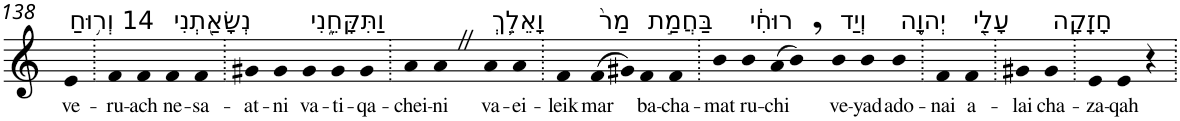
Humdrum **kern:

**kern	**text
*part1	*part1
*staff1	*staff1
*I"Piano	*
*I'Pno	*
!!LO:PB:g=z
*clefG2	*
*k[]	*
=138	=138
!LO:TX:a:t=14 וְר֥וּחַ	!
!	!LO:LY:b
4e	ve-
=139.	=139.
!	!LO:LY:b
4f	-ru-
!	!LO:LY:b
4f	-ach
!LO:TX:a:t=נְשָׂאַ֖תְנִי	!
!	!LO:LY:b
4f	ne-
!	!LO:LY:b
4f	-sa-
=140.	=140.
!	!LO:LY:b
4g#X	-at-
!	!LO:LY:b
4g#	-ni
!LO:TX:a:t=וַתִּקָּחֵ֑נִי	!
!	!LO:LY:b
4g#	va-
!	!LO:LY:b
4g#	-ti-
!	!LO:LY:b
4g#	-qa-
=141.	=141.
!	!LO:LY:b
4a	-chei-
!	!LO:LY:b
4aZ	-ni
!LO:TX:a:t=וָאֵלֵ֥ךְ	!
!	!LO:LY:b
4a	va-
!	!LO:LY:b
4a	-ei-
=142.	=142.
!	!LO:LY:b
4f	-leik
!LO:TX:a:t=מַר֙	!
!	!LO:LY:b
(>8f	mar
8g#X)	.
!LO:TX:a:t=בַּחֲמַ֣ת	!
!	!LO:LY:b
4f	ba-
!	!LO:LY:b
4f	-cha-
=143.	=143.
!	!LO:LY:b
4b	-mat
!LO:TX:a:t=רוּחִ֔י	!
!	!LO:LY:b
4b	ru-
!	!LO:LY:b
(>8a	-chi
8b,)	.
!LO:TX:a:t=וְיַד	!
!	!LO:LY:b
4b	ve-
!	!LO:LY:b
4b	-yad
!LO:TX:a:t=יְהוָ֥ה	!
!	!LO:LY:b
4b	ado-
=144.	=144.
!	!LO:LY:b
4f	-nai
!LO:TX:a:t=עָלַ֖י	!
!	!LO:LY:b
4f	a-
=145.	=145.
!	!LO:LY:b
4g#X	-lai
!LO:TX:a:t=חָזָֽקָה	!
!	!LO:LY:b
4g#	cha-
=146.	=146.
!	!LO:LY:b
4e	-za-
!	!LO:LY:b
4e	-qah
4r	.
=.	=.
*-	*-
